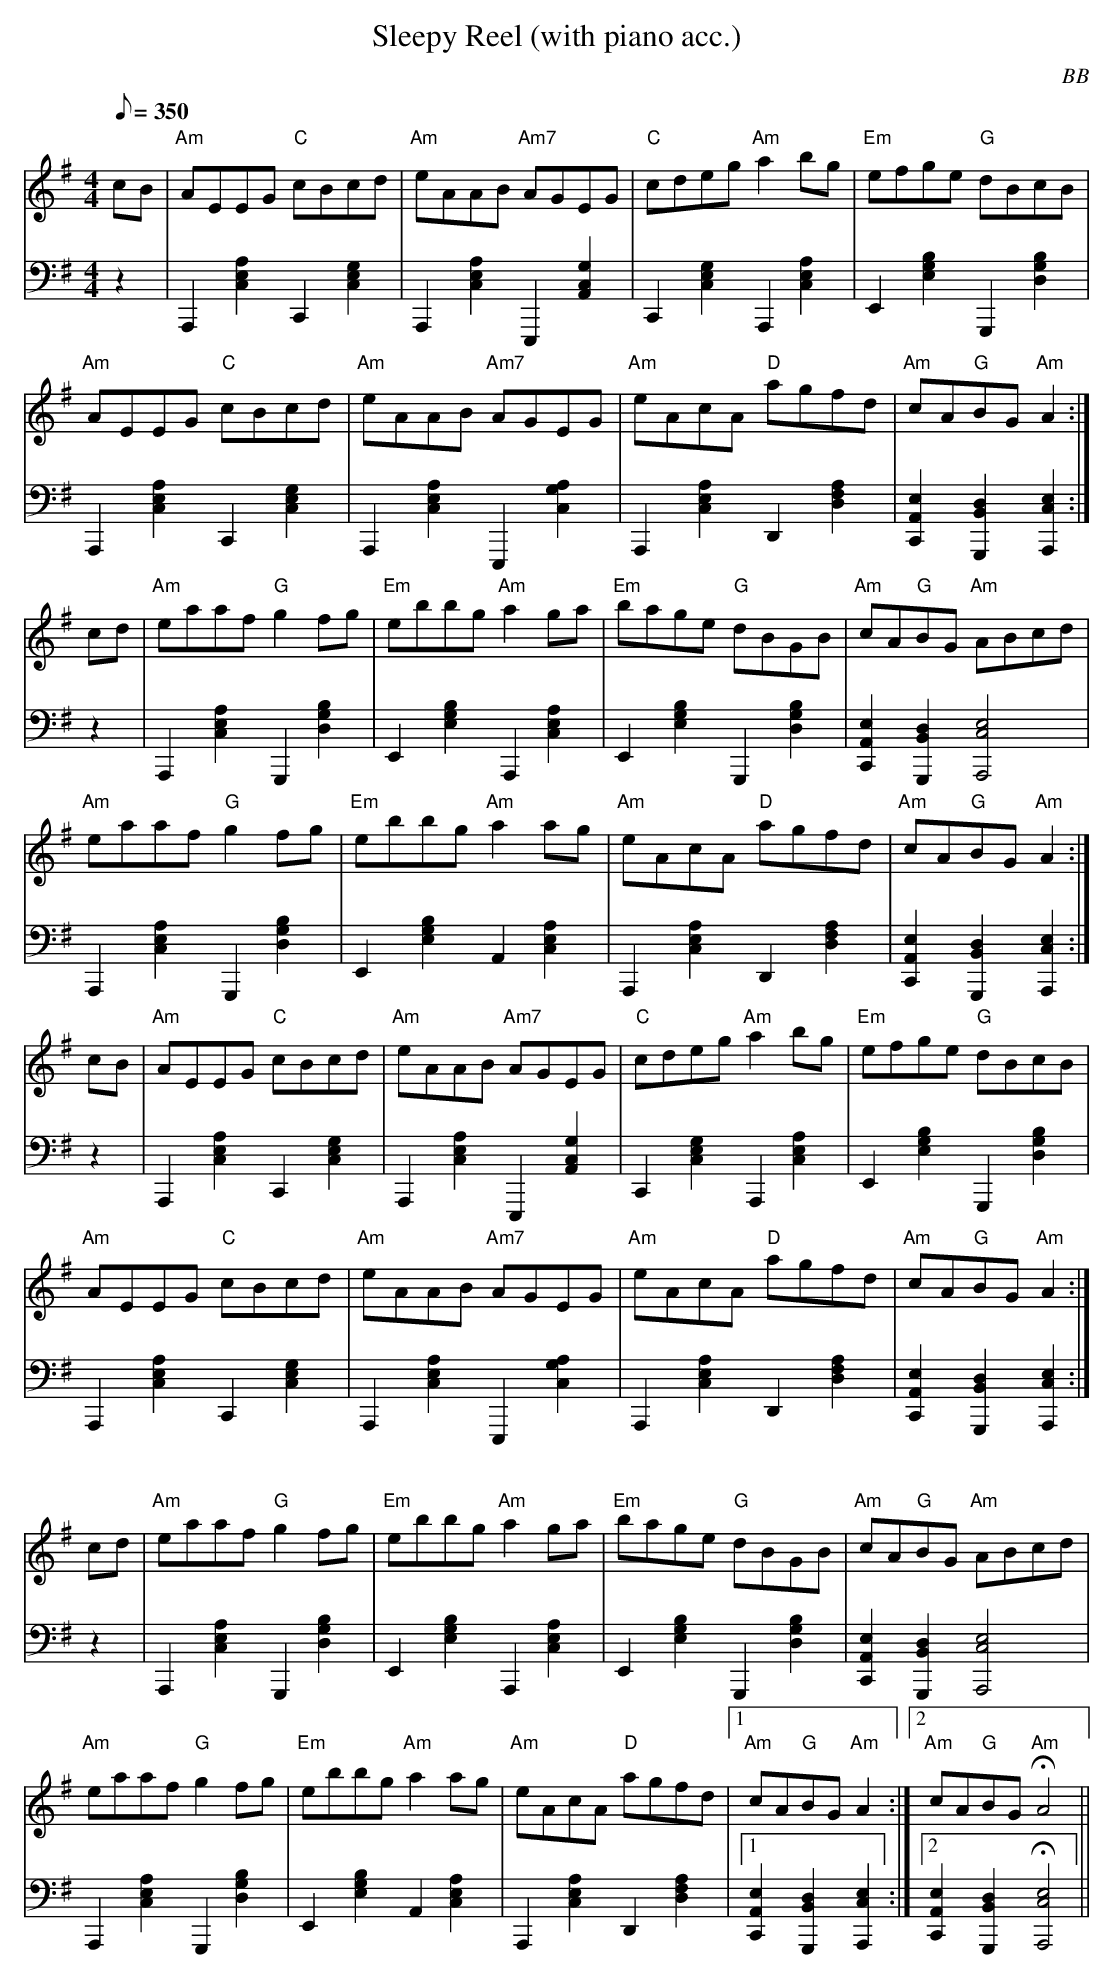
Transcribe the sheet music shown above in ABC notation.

X:1
T: Sleepy Reel (with piano acc.)
C: BB
Q: 1/8=350
M: 4/4
L: 1/8
V: 1 program 1 110% fiddle
V: 2 volume=70 clef=bass m=D program 1 01
K: Ador
[V:1] cB|"Am"AEEG "C"cBcd|"Am"eAAB "Am7"AGEG|"C"cdeg "Am"a2 bg|"Em"efge "G"dBcB|
[V:2] z2|A,,2[A2C2E2]C,2[E2G2C2]|A,,2[A2C2E2]E,,2[A,2C2G2]|C,2[E2G2C2]A,,2[A2E2C2]|\
E,2[B2E2G2]G,,2[G2D2B2]|
[V:1] "Am"AEEG "C"cBcd|"Am"eAAB "Am7"AGEG|"Am"eAcA "D"agfd|"Am"cA"G"BG "Am"A2 :|
[V:2] A,,2[A2E2C2]C,2[C2G2E2]|A,,2[A2C2E2]E,,2[G2C2A2]|\
A,,2[A2E2C2]D,2[A2D2F2]|[A,2E2C,2][G,,2D2B,2][A,,2E2C2]:|
[V:1] cd|"Am"eaaf "G"g2 fg|"Em"ebbg "Am"a2 ga|"Em"bage "G"dBGB|"Am"cA"G"BG "Am"ABcd|
[V:2] z2|A,,2[A2C2E2]G,,2[G2D2B2]|E,2[B2E2G2]A,,2[A2C2E2]|\
E,2[B2E2G2]G,,2[G2D2B2]|[A,2E2C,2][G,,2D2B,2][A,,4E4C4]|
[V:1] "Am"eaaf "G"g2 fg|"Em"ebbg "Am"a2 ag|"Am"eAcA "D"agfd|"Am"cA"G"BG "Am"A2 :|
[V:2] A,,2[A2C2E2]G,,2[G2D2B2]|E,2[B2E2G2]A,2[A2E2C2]|A,,2[A2C2E2]D,2[D2A2F2]|\
[A,2E2C,2][G,,2D2B,2][A,,2E2C2] :|
[V:1] cB|"Am"AEEG "C"cBcd|"Am"eAAB "Am7"AGEG|"C"cdeg "Am"a2 bg|"Em"efge "G"dBcB|
[V:2] z2|A,,2[A2C2E2]C,2[E2G2C2]|A,,2[A2C2E2]E,,2[A,2C2G2]|C,2[E2G2C2]A,,2[A2E2C2]|\
E,2[B2E2G2]G,,2[G2D2B2]|
[V:1] "Am"AEEG "C"cBcd|"Am"eAAB "Am7"AGEG|"Am"eAcA "D"agfd|"Am"cA"G"BG "Am"A2 :|
[V:2] A,,2[A2E2C2]C,2[C2G2E2]|A,,2[A2C2E2]E,,2[G2C2A2]|\
A,,2[A2E2C2]D,2[A2D2F2]|[A,2E2C,2][G,,2D2B,2][A,,2E2C2]:|
[V:1] cd|"Am"eaaf "G"g2 fg|"Em"ebbg "Am"a2 ga|"Em"bage "G"dBGB|"Am"cA"G"BG "Am"ABcd|
[V:2] z2|A,,2[A2C2E2]G,,2[G2D2B2]|E,2[B2E2G2]A,,2[A2C2E2]|\
E,2[B2E2G2]G,,2[G2D2B2]|[A,2E2C,2][G,,2D2B,2][A,,4E4C4]|
[V:1] "Am"eaaf "G"g2 fg|"Em"ebbg "Am"a2 ag|"Am"eAcA "D"agfd|1 "Am"cA"G"BG "Am"A2 :|2\
"Am"cA"G"BG "Am"HA4||
[V:2] A,,2[A2C2E2]G,,2[G2D2B2]|E,2[B2E2G2]A,2[A2E2C2]|A,,2[A2C2E2]D,2[D2A2F2]|1\
[A,2E2C,2][G,,2D2B,2][A,,2E2C2] :|2 [A,2E2C,2][G,,2D2B,2]H[A,,4E4C4]||
